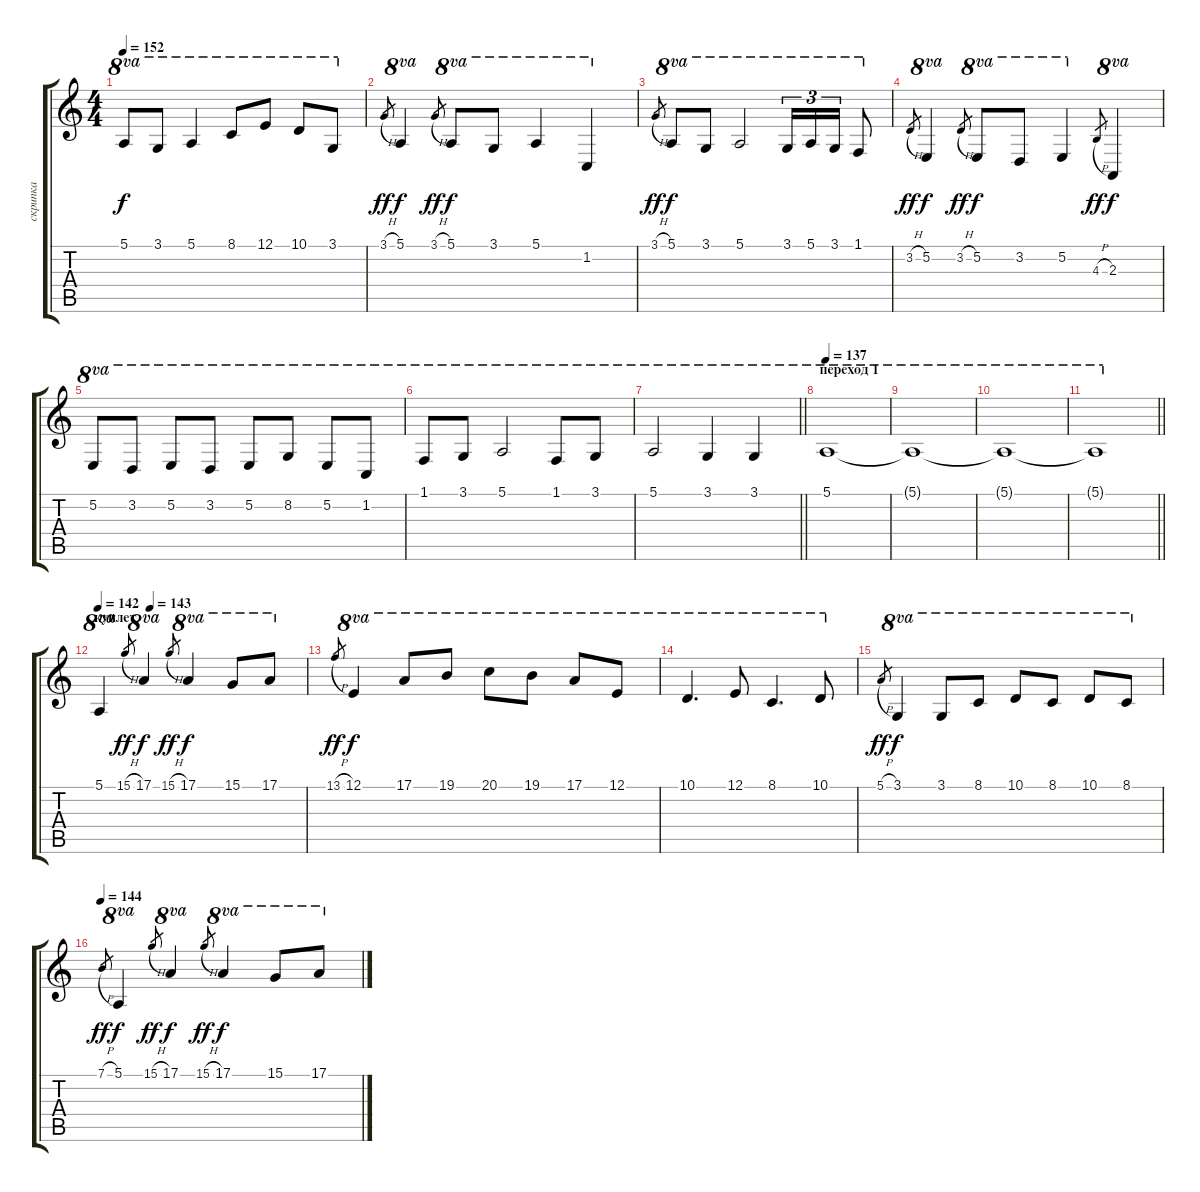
\track ("скрипка" "скрипка") {instrument viola}
\staff {score tabs}
\tuning (E4 B3 G3 D3 A2 E2) {hide}
\ts (4 4)
\tempo 152
\clef g2
\ks c
5.1.8{ot 8va dy f} 3.1.8{ot 8va} 5.1.4{ot 8va} 8.1.8{ot 8va} 12.1.8{ot 8va} 10.1.8{ot 8va} 3.1.8{ot 8va} |
3.1{h}.8{gr dy ff} 5.1.4{ot 8va dy f} 3.1{h}.8{gr dy ff} 5.1.8{ot 8va dy f} 3.1.8{ot 8va} 5.1.4{ot 8va} 1.2.4{ot 8va} |
3.1{h}.8{gr dy ff} 5.1.8{ot 8va dy f} 3.1.8{ot 8va} 5.1.2{ot 8va} 3.1.16{tu (3 2) ot 8va} 5.1.16{tu (3 2) ot 8va} 3.1.16{tu (3 2) ot 8va} 1.1.8{ot 8va} |
3.2{h}.8{gr dy ff} 5.2.4{ot 8va dy f} 3.2{h}.8{gr dy ff} 5.2.8{ot 8va dy f} 3.2.8{ot 8va} 5.2.4{ot 8va} 4.3{h}.8{gr dy ff} 2.3.4{ot 8va dy f} |
5.2.8{ot 8va} 3.2.8{ot 8va} 5.2.8{ot 8va} 3.2.8{ot 8va} 5.2.8{ot 8va} 8.2.8{ot 8va} 5.2.8{ot 8va} 1.2.8{ot 8va} |
1.1.8{ot 8va} 3.1.8{ot 8va} 5.1.2{ot 8va} 1.1.8{ot 8va} 3.1.8{ot 8va} |
\barLineRight lightlight
5.1.2{ot 8va} 3.1.4{ot 8va} 3.1.4{ot 8va} |
\section ("" "переход 1")
\tempo 137
5.1.1{ot 8va} |
5.1{t}.1{ot 8va} |
5.1{t}.1{ot 8va} |
\barLineRight lightlight
5.1{t}.1{ot 8va} |
\section ("" "куплет")
\tempo 142
\tempo (143 0.25)
5.1.4{ot 8va} 15.1{h}.8{gr dy ff} 17.1.4{ot 8va dy f} 15.1{h}.8{gr dy ff} 17.1.4{ot 8va dy f} 15.1.8{ot 8va} 17.1.8{ot 8va} |
13.1{h}.8{gr dy ff} 12.1.4{ot 8va dy f} 17.1.8{ot 8va} 19.1.8{ot 8va} 20.1.8{ot 8va} 19.1.8{ot 8va} 17.1.8{ot 8va} 12.1.8{ot 8va} |
10.1.4{d ot 8va} 12.1.8{ot 8va} 8.1.4{d ot 8va} 10.1.8{ot 8va} |
5.1{h}.8{gr dy ff} 3.1.4{ot 8va dy f} 3.1.8{ot 8va} 8.1.8{ot 8va} 10.1.8{ot 8va} 8.1.8{ot 8va} 10.1.8{ot 8va} 8.1.8{ot 8va} |
\tempo 144
7.1{h}.8{gr dy ff} 5.1.4{ot 8va dy f} 15.1{h}.8{gr dy ff} 17.1.4{ot 8va dy f} 15.1{h}.8{gr dy ff} 17.1.4{ot 8va dy f} 15.1.8{ot 8va} 17.1.8{ot 8va}
